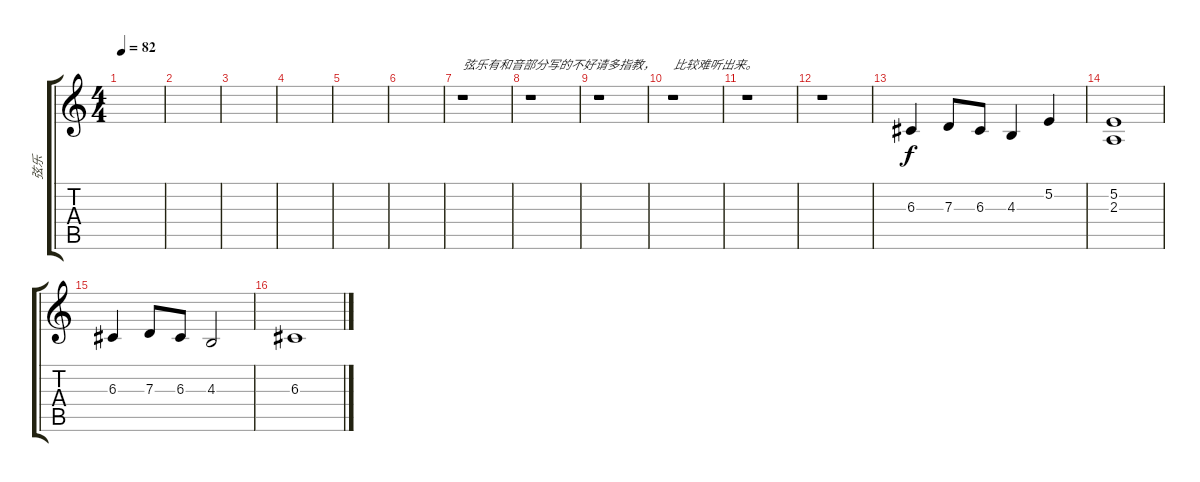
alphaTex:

\track ("弦乐" "弦乐") {instrument stringensemble1}
\staff {score tabs}
\tuning (E4 B3 G3 D3 A2 E2) {hide}
\ts (4 4)
\tempo 82
\clef g2
\ks c
|
|
|
|
|
|
r.1{txt "弦乐有和音部分写的不好请多指教，"} |
r.1 |
r.1 |
r.1{txt "比较难听出来。"} |
r.1 |
r.1 |
6.3.4 7.3.8 6.3.8 4.3.4 5.2.4 |
(5.2 2.3).1 |
6.3.4 7.3.8 6.3.8 4.3.2 |
6.3.1
